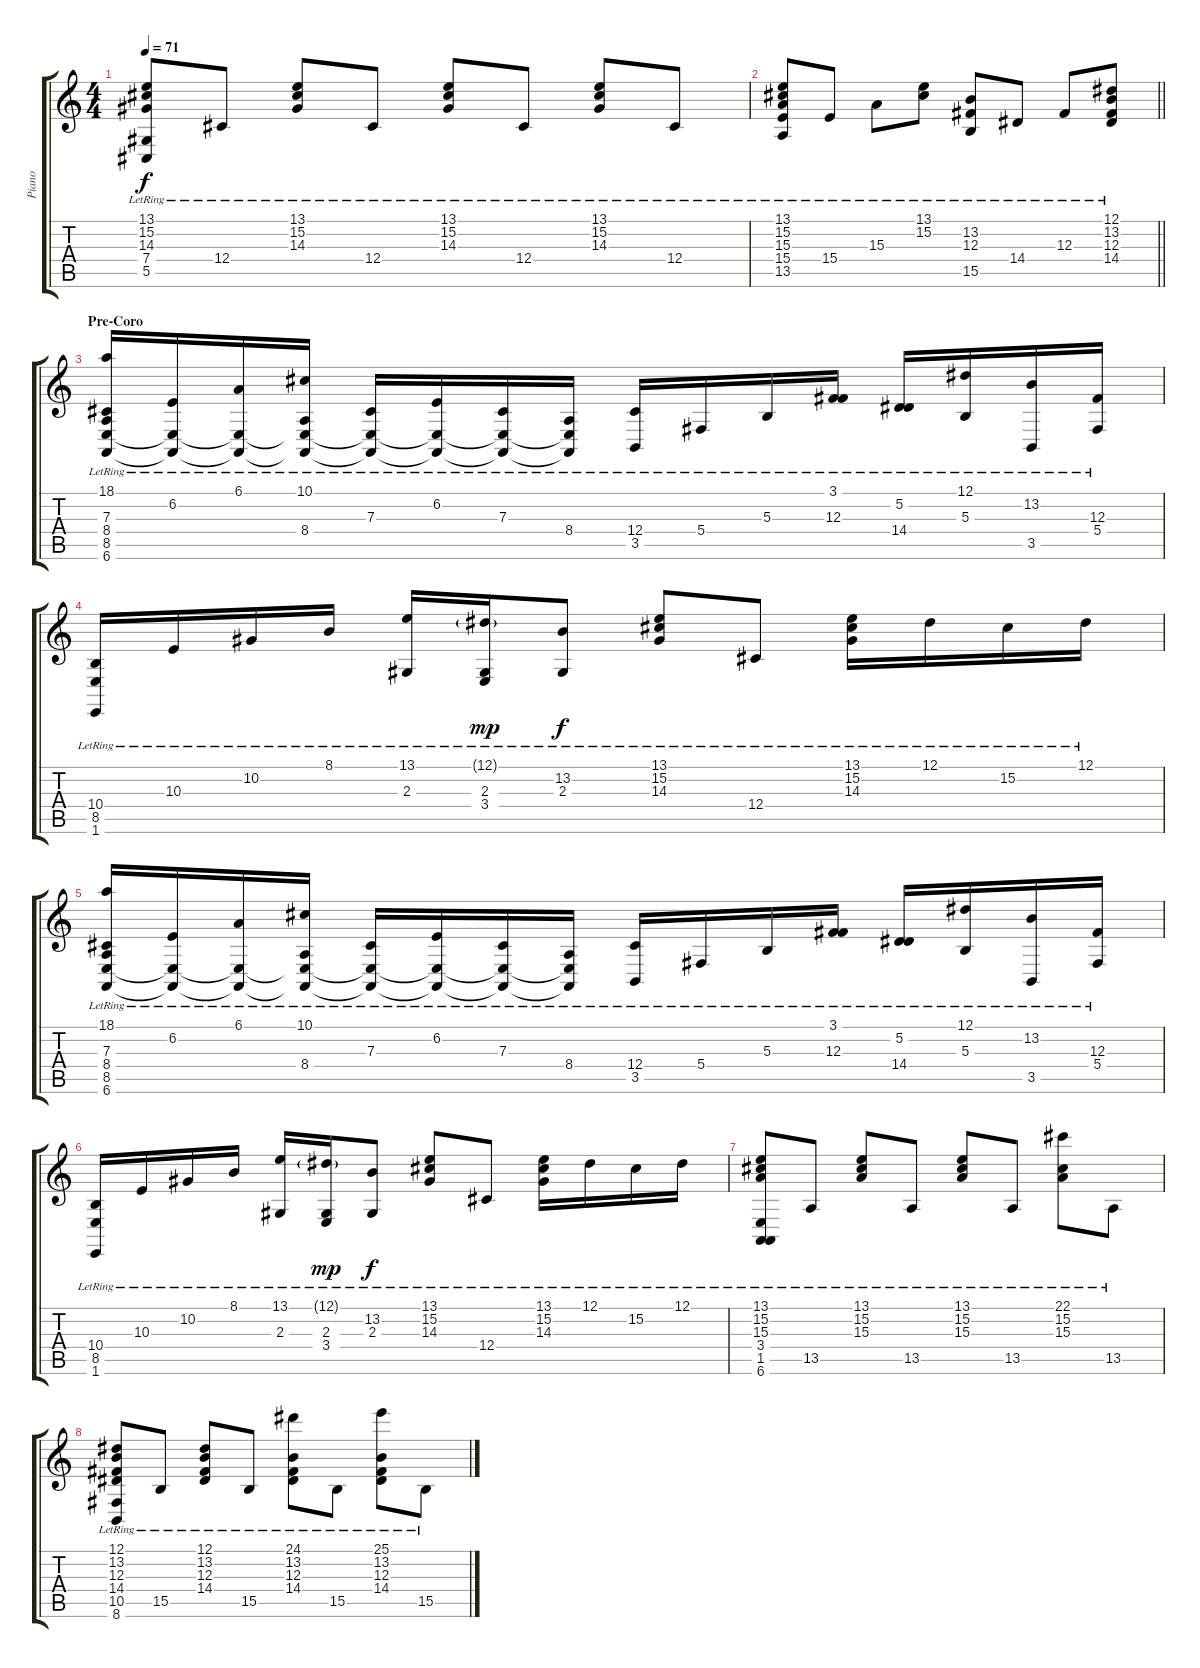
\track ("Piano" "Piano") {instrument brightacousticpiano}
\staff {score tabs}
\tuning (Eb4 Bb3 Gb3 Db3 Ab2 Eb2) {hide}
\ts (4 4)
\tempo 71
\clef g2
\ks c
(13.1{lr} 15.2{lr} 14.3{lr} 7.4{lr} 5.5{lr}).8{dy f} 12.4{lr}.8 (13.1{lr} 15.2{lr} 14.3{lr}).8 12.4{lr}.8 (13.1{lr} 15.2{lr} 14.3{lr}).8 12.4{lr}.8 (13.1{lr} 15.2{lr} 14.3{lr}).8 12.4{lr}.8 |
\barLineRight lightlight
(13.1{lr} 15.2 15.3 15.4 13.5{lr}).8 15.4{lr}.8 15.3{lr}.8 (13.1{lr} 15.2{lr}).8 (13.2 12.3 15.5{lr}).8 14.4{lr}.8 12.3{lr}.8 (12.1{lr} 13.2{lr} 12.3{lr} 14.4).8 |
\section ("" "Pre-Coro")
(18.1{lr} 7.3 8.4 8.5 6.6{lr}).16 (6.2{lr} 8.5{t} 6.6{t}).16 (6.1{lr} 8.5{t} 6.6{t}).16 (10.1{lr} 8.4{lr} 8.5{t} 6.6{t}).16 (7.3{lr} 8.5{t} 6.6{t}).16 (6.2{lr} 8.5{t} 6.6{t}).16 (7.3{lr} 8.5{t} 6.6{t}).16 (8.4{lr} 8.5{t} 6.6{t}).16 (12.4{lr} 3.5{lr}).16 5.4{lr}.16 5.3{lr}.16 (3.1 12.3{lr}).16 (5.2{lr} 14.4{lr}).16 (12.1{lr} 5.3{lr}).16 (13.2{lr} 3.5{lr}).16 (12.3{lr} 5.4{lr}).16 |
(10.4{lr} 8.5{lr} 1.6{lr}).16 10.3{lr}.16 10.2{lr}.16 8.1{lr}.16 (13.1{lr} 2.3).16 (12.1{g lr} 2.3 3.4{lr}).16{dy mp} (13.2{lr} 2.3{lr}).8{dy f} (13.1{lr} 15.2{lr} 14.3{lr}).8 12.4{lr}.8 (13.1{lr} 15.2{lr} 14.3{lr}).16 12.1{lr}.16 15.2{lr}.16 12.1{lr}.16 |
(18.1{lr} 7.3 8.4 8.5 6.6{lr}).16 (6.2{lr} 8.5{t} 6.6{t}).16 (6.1{lr} 8.5{t} 6.6{t}).16 (10.1{lr} 8.4{lr} 8.5{t} 6.6{t}).16 (7.3{lr} 8.5{t} 6.6{t}).16 (6.2{lr} 8.5{t} 6.6{t}).16 (7.3{lr} 8.5{t} 6.6{t}).16 (8.4{lr} 8.5{t} 6.6{t}).16 (12.4{lr} 3.5{lr}).16 5.4{lr}.16 5.3{lr}.16 (3.1 12.3{lr}).16 (5.2{lr} 14.4{lr}).16 (12.1{lr} 5.3{lr}).16 (13.2{lr} 3.5{lr}).16 (12.3{lr} 5.4{lr}).16 |
(10.4{lr} 8.5{lr} 1.6{lr}).16 10.3{lr}.16 10.2{lr}.16 8.1{lr}.16 (13.1{lr} 2.3).16 (12.1{g lr} 2.3 3.4{lr}).16{dy mp} (13.2{lr} 2.3{lr}).8{dy f} (13.1{lr} 15.2{lr} 14.3{lr}).8 12.4{lr}.8 (13.1{lr} 15.2{lr} 14.3{lr}).16 12.1{lr}.16 15.2{lr}.16 12.1{lr}.16 |
(13.1{lr} 15.2{lr} 15.3 3.4{lr} 1.5{lr} 6.6{lr}).8 13.5{lr}.8 (13.1{lr} 15.2{lr} 15.3{lr}).8 13.5{lr}.8 (13.1{lr} 15.2{lr} 15.3{lr}).8 13.5{lr}.8 (22.1{lr} 15.2{lr} 15.3{lr}).8 13.5{lr}.8 |
(12.1{lr} 13.2{lr} 12.3{lr} 14.4{lr} 10.5{lr} 8.6{lr}).8 15.5{lr}.8 (12.1{lr} 13.2{lr} 12.3{lr} 14.4{lr}).8 15.5{lr}.8 (24.1{lr} 13.2{lr} 12.3{lr} 14.4{lr}).8 15.5{lr}.8 (25.1{lr} 13.2{lr} 12.3{lr} 14.4{lr}).8 15.5{lr}.8
